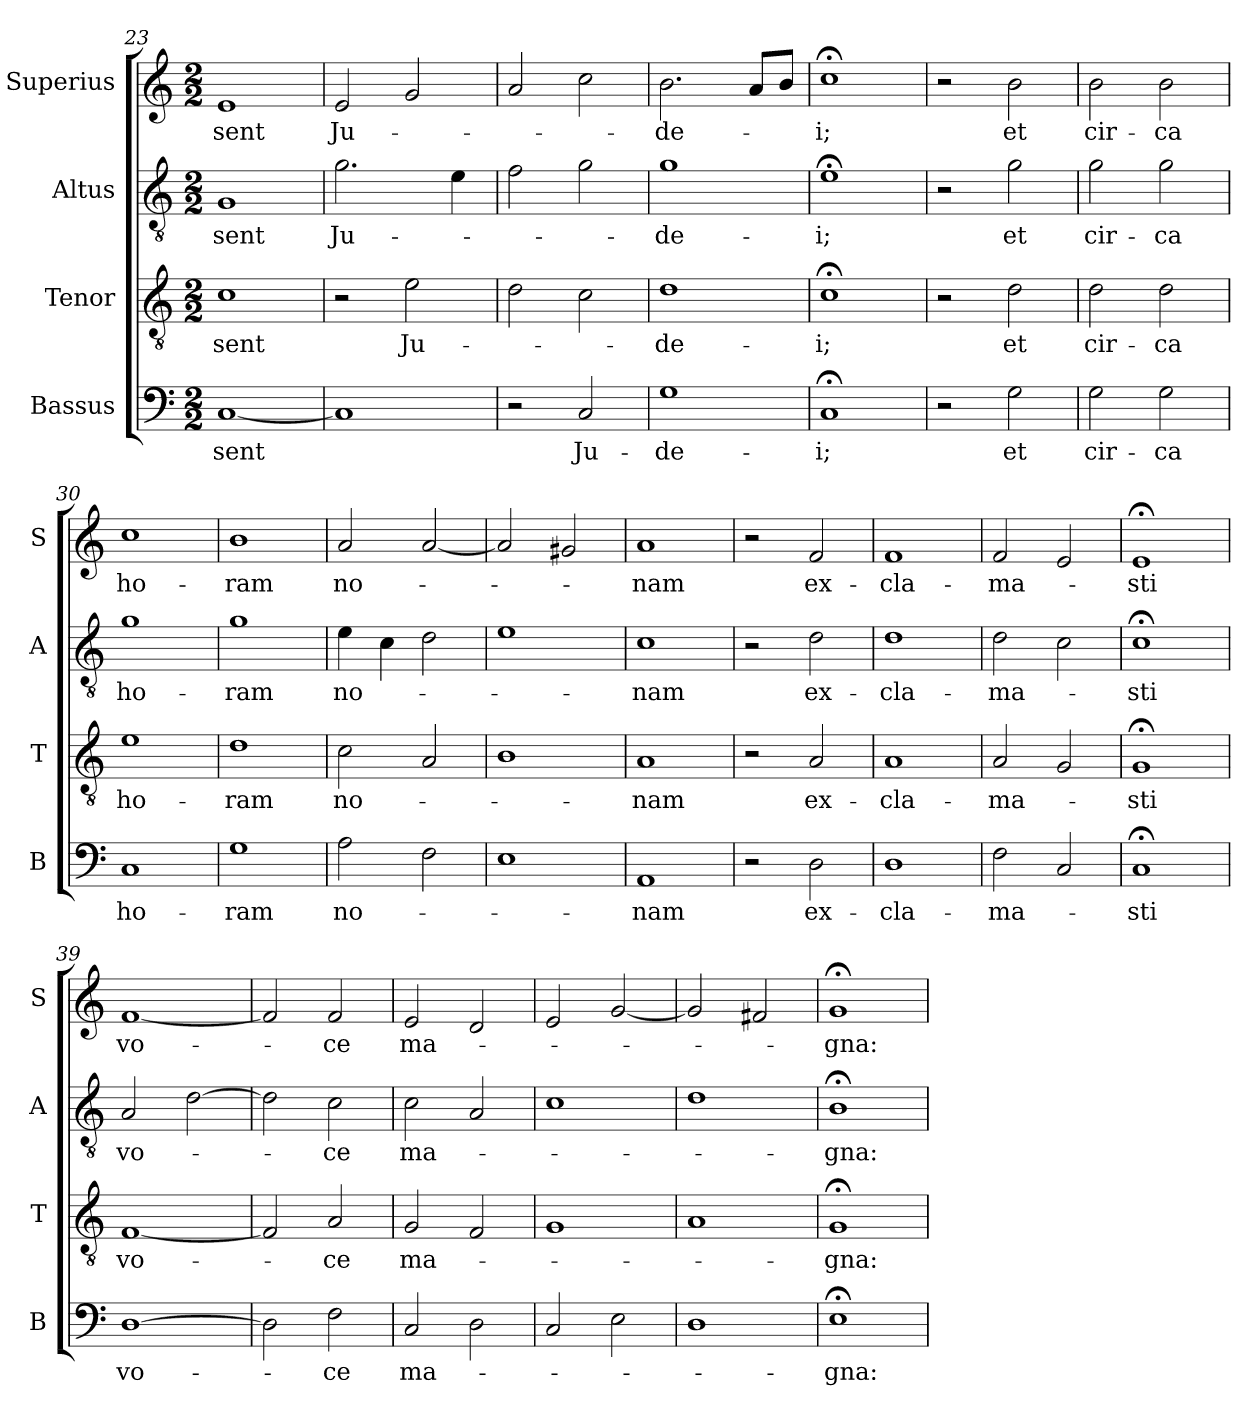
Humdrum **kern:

**kern	**text	**kern	**text	**kern	**text	**kern	**text
*part4	*part4	*part3	*part3	*part2	*part2	*part1	*part1
*staff4	*staff4	*staff3	*staff3	*staff2	*staff2	*staff1	*staff1
*I"Bassus	*	*I"Tenor	*	*I"Altus	*	*I"Superius	*
*I'B	*	*I'T	*	*I'A	*	*I'S	*
*clefF4	*	*clefGv2	*	*clefGv2	*	*clefG2	*
*k[]	*	*k[]	*	*k[]	*	*k[]	*
*M2/2	*	*M2/2	*	*M2/2	*	*M2/2	*
=23	=23	=23	=23	=23	=23	=23	=23
[1C	-sent	1c	-sent	1G	-sent	1e	-sent
=24	=24	=24	=24	=24	=24	=24	=24
1C]	.	2r	.	2.g	Ju-	2e	Ju-
.	.	2e	Ju-	.	.	2g	.
.	.	.	.	4e	.	.	.
=25	=25	=25	=25	=25	=25	=25	=25
2r	.	2d	.	2f	.	2a	.
2C	Ju-	2c	.	2g	.	2cc	.
=26	=26	=26	=26	=26	=26	=26	=26
1G	-de-	1d	-de-	1g	-de-	2.b	-de-
.	.	.	.	.	.	8aL	.
.	.	.	.	.	.	8bJ	.
=27	=27	=27	=27	=27	=27	=27	=27
1C;<	-i;	1c;<	-i;	1e;<	-i;	1cc;<	-i;
=28	=28	=28	=28	=28	=28	=28	=28
2r	.	2r	.	2r	.	2r	.
2G	et	2d	et	2g	et	2b	et
=29	=29	=29	=29	=29	=29	=29	=29
2G	cir-	2d	cir-	2g	cir-	2b	cir-
2G	-ca	2d	-ca	2g	-ca	2b	-ca
=30	=30	=30	=30	=30	=30	=30	=30
1C	ho-	1e	ho-	1g	ho-	1cc	ho-
=31	=31	=31	=31	=31	=31	=31	=31
1G	-ram	1d	-ram	1g	-ram	1b	-ram
=32	=32	=32	=32	=32	=32	=32	=32
2A	no-	2c	no-	4e	no-	2a	no-
.	.	.	.	4c	.	.	.
2F	.	2A	.	2d	.	[2a	.
=33	=33	=33	=33	=33	=33	=33	=33
1E	.	1B	.	1e	.	2a]	.
.	.	.	.	.	.	2g#X	.
=34	=34	=34	=34	=34	=34	=34	=34
1AA	-nam	1A	-nam	1c	-nam	1a	-nam
=35	=35	=35	=35	=35	=35	=35	=35
2r	.	2r	.	2r	.	2r	.
2D	ex-	2A	ex-	2d	ex-	2f	ex-
=36	=36	=36	=36	=36	=36	=36	=36
1D	-cla-	1A	-cla-	1d	-cla-	1f	-cla-
=37	=37	=37	=37	=37	=37	=37	=37
2F	-ma-	2A	-ma-	2d	-ma-	2f	-ma-
2C	.	2G	.	2c	.	2e	.
=38	=38	=38	=38	=38	=38	=38	=38
1C;<	-sti	1G;<	-sti	1c;<	-sti	1e;<	-sti
=39	=39	=39	=39	=39	=39	=39	=39
[1D	vo-	[1F	vo-	2A	vo-	[1f	vo-
.	.	.	.	[2d	.	.	.
=40	=40	=40	=40	=40	=40	=40	=40
2D]	.	2F]	.	2d]	.	2f]	.
2F	-ce	2A	-ce	2c	-ce	2f	-ce
=41	=41	=41	=41	=41	=41	=41	=41
2C	ma-	2G	ma-	2c	ma-	2e	ma-
2D	.	2F	.	2A	.	2d	.
=42	=42	=42	=42	=42	=42	=42	=42
2C	.	1G	.	1c	.	2e	.
2E	.	.	.	.	.	[2g	.
=43	=43	=43	=43	=43	=43	=43	=43
1D	.	1A	.	1d	.	2g]	.
.	.	.	.	.	.	2f#X	.
=44	=44	=44	=44	=44	=44	=44	=44
1E;<	-gna:	1G;<	-gna:	1B;<	-gna:	1g;<	-gna:
=	=	=	=	=	=	=	=
*-	*-	*-	*-	*-	*-	*-	*-
